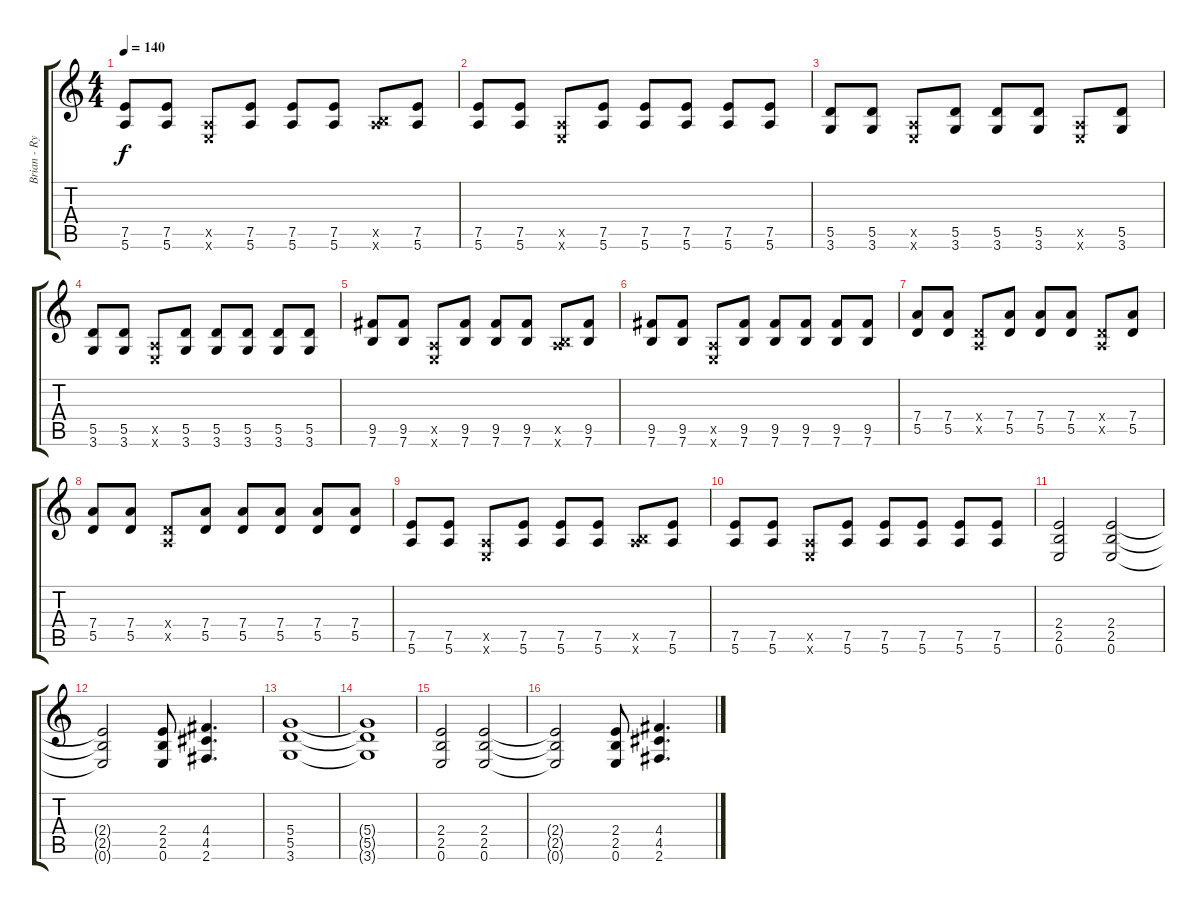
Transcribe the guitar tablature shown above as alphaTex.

\track ("Brian - Rythm" "Brian - Ry") {instrument electricguitarjazz}
\staff {score tabs}
\tuning (E4 B3 G3 D3 A2 E2) {hide}
\ts (4 4)
\tempo 140
\clef g2
\ks c
(7.5 5.6).8{dy f} (7.5 5.6).8 (0.5{x} 0.6{x}).8 (7.5 5.6).8 (7.5 5.6).8 (7.5 5.6).8 (0.5{x} 7.6{x}).8 (7.5 5.6).8 |
(7.5 5.6).8 (7.5 5.6).8 (0.5{x} 0.6{x}).8 (7.5 5.6).8 (7.5 5.6).8 (7.5 5.6).8 (7.5 5.6).8 (7.5 5.6).8 |
(5.5 3.6).8 (5.5 3.6).8 (0.5{x} 0.6{x}).8 (5.5 3.6).8 (5.5 3.6).8 (5.5 3.6).8 (0.5{x} 0.6{x}).8 (5.5 3.6).8 |
(5.5 3.6).8 (5.5 3.6).8 (0.5{x} 0.6{x}).8 (5.5 3.6).8 (5.5 3.6).8 (5.5 3.6).8 (5.5 3.6).8 (5.5 3.6).8 |
(9.5 7.6).8 (9.5 7.6).8 (0.5{x} 0.6{x}).8 (9.5 7.6).8 (9.5 7.6).8 (9.5 7.6).8 (0.5{x} 7.6{x}).8 (9.5 7.6).8 |
(9.5 7.6).8 (9.5 7.6).8 (0.5{x} 0.6{x}).8 (9.5 7.6).8 (9.5 7.6).8 (9.5 7.6).8 (9.5 7.6).8 (9.5 7.6).8 |
(7.4 5.5).8 (7.4 5.5).8 (0.4{x} 0.5{x}).8 (7.4 5.5).8 (7.4 5.5).8 (7.4 5.5).8 (0.4{x} 0.5{x}).8 (7.4 5.5).8 |
(7.4 5.5).8 (7.4 5.5).8 (0.4{x} 0.5{x}).8 (7.4 5.5).8 (7.4 5.5).8 (7.4 5.5).8 (7.4 5.5).8 (7.4 5.5).8 |
(7.5 5.6).8 (7.5 5.6).8 (0.5{x} 0.6{x}).8 (7.5 5.6).8 (7.5 5.6).8 (7.5 5.6).8 (0.5{x} 7.6{x}).8 (7.5 5.6).8 |
(7.5 5.6).8 (7.5 5.6).8 (0.5{x} 0.6{x}).8 (7.5 5.6).8 (7.5 5.6).8 (7.5 5.6).8 (7.5 5.6).8 (7.5 5.6).8 |
(2.4 2.5 0.6).2 (2.4 2.5 0.6).2 |
(2.4{t} 2.5{t} 0.6{t}).2 (2.4 2.5 0.6).8 (4.4 4.5 2.6).4{d} |
(5.4 5.5 3.6).1 |
(5.4{t} 5.5{t} 3.6{t}).1 |
(2.4 2.5 0.6).2 (2.4 2.5 0.6).2 |
(2.4{t} 2.5{t} 0.6{t}).2 (2.4 2.5 0.6).8 (4.4 4.5 2.6).4{d}
